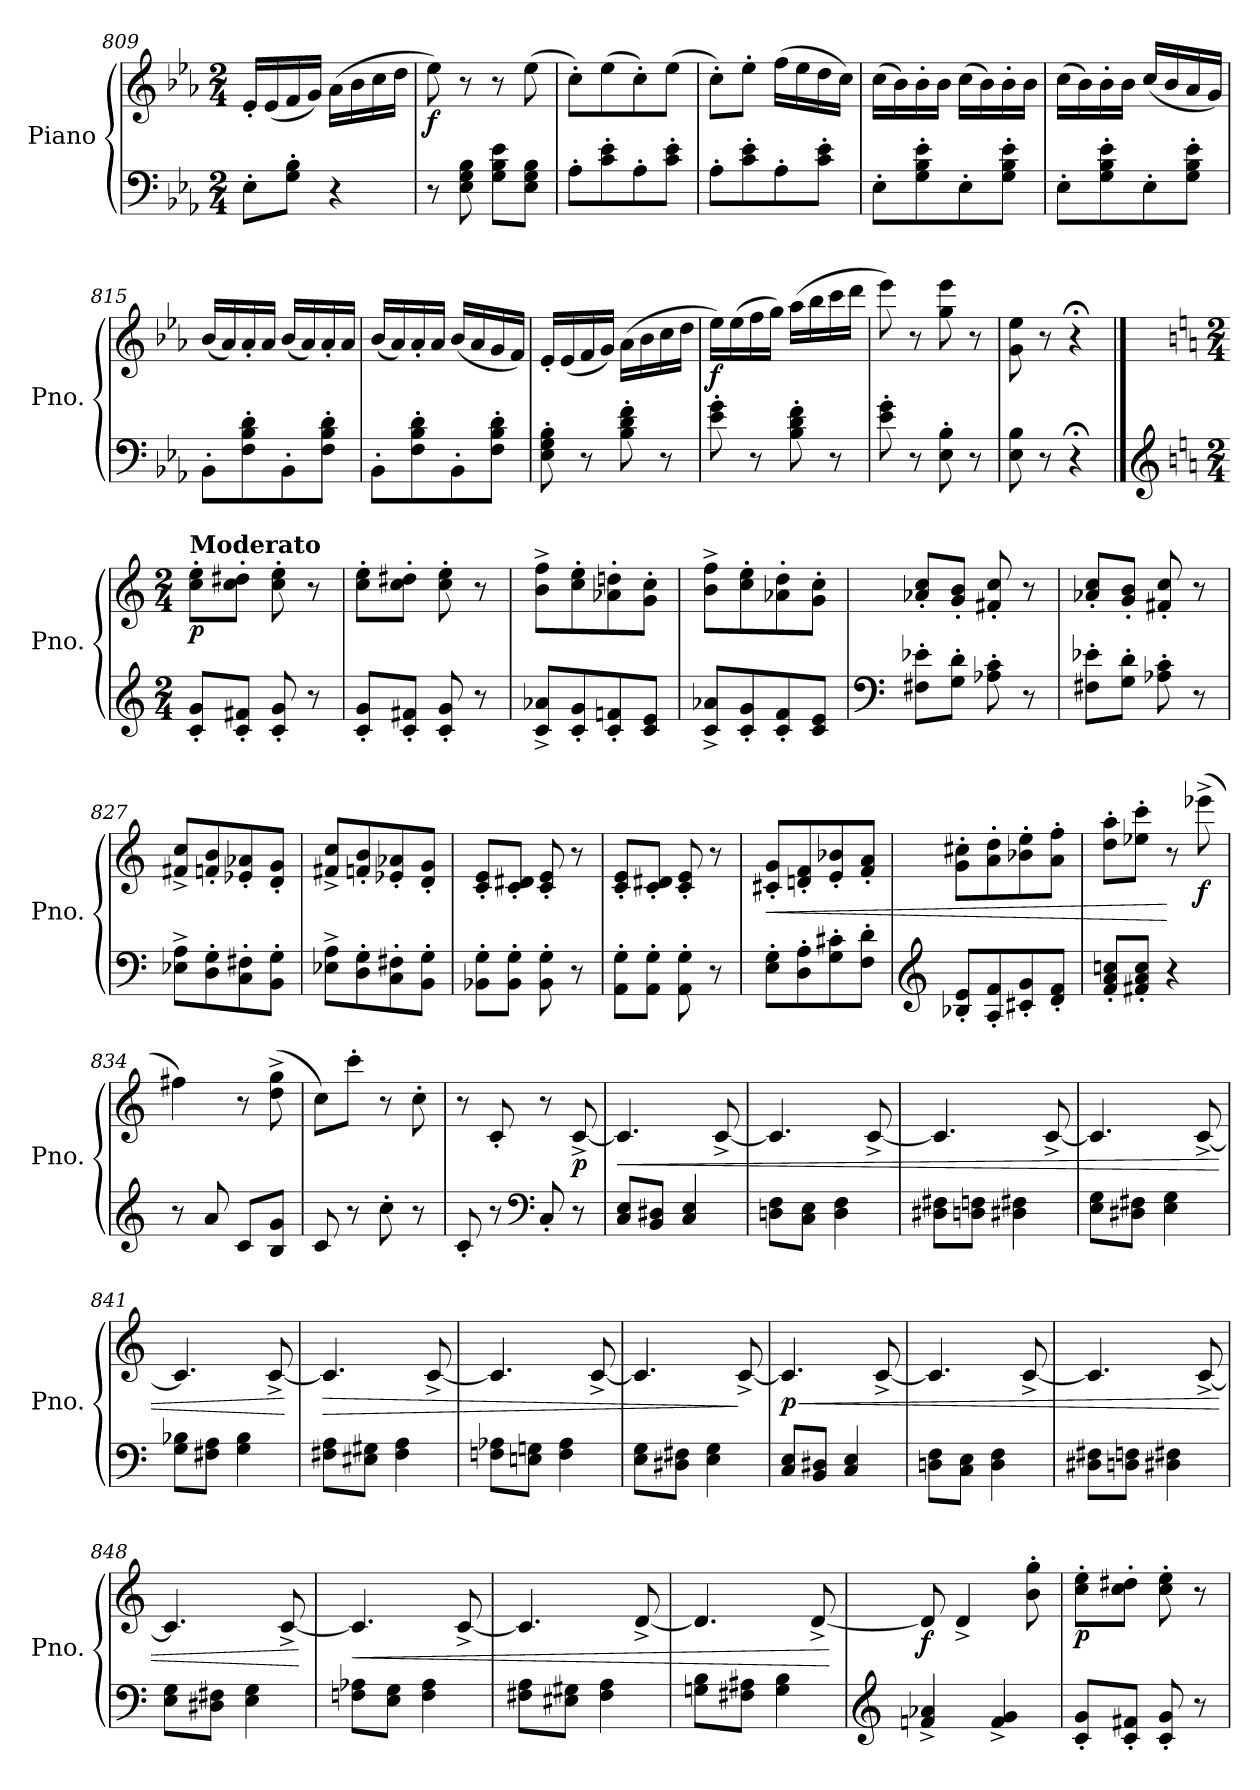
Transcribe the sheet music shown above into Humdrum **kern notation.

**kern	**kern	**dynam
*part1	*part1	*part1
*staff2	*staff1	*staff1/2
*I"Piano	*	*
*I'Pno.	*	*
!!LO:LB:g=z
*clefF4	*clefG2	*
*k[b-e-a-]	*k[b-e-a-]	*
*M2/4	*M2/4	*
=809	=809	=809
8E-'\L	16e-'/LL	.
.	(16e-/	.
8G\' 8B-\'J	16f/	.
.	16g/JJ)	.
4r	(16a-\LL	.
.	16b-\	.
.	16cc\	.
.	16dd\JJ	.
=810	=810	=810
!	!	!LO:DY:b
8r	8ee-\)	f
8E-\ 8G\ 8B-\	8r	.
8G\ 8B-\ 8e-\L	8r	.
8E-\ 8G\ 8B-\J	(8ee-\	.
=811	=811	=811
8A-'\L	8cc'\L)	.
8c\' 8e-\'	(8ee-\	.
8A-'\	8cc'\)	.
8c\' 8e-\'J	(8ee-\J	.
=812	=812	=812
8A-'\L	8cc'\L)	.
8c\' 8e-\'	8ee-'\J	.
8A-'\	(16ff\LL	.
.	16ee-\	.
8c\' 8e-\'J	16dd\	.
.	16cc\JJ)	.
=813	=813	=813
8E-'\L	(16cc\LL	.
.	16b-\)	.
8G\' 8B-\' 8e-\'	16b-'\	.
.	16b-\JJ	.
8E-'\	(16cc\LL	.
.	16b-\)	.
8G\' 8B-\' 8e-\'J	16b-'\	.
.	16b-\JJ	.
=814	=814	=814
8E-'\L	(16cc\LL	.
.	16b-\)	.
8G\' 8B-\' 8e-\'	16b-'\	.
.	16b-\JJ	.
8E-'\	(16cc/LL	.
.	16b-/	.
8G\' 8B-\' 8e-\'J	16a-/	.
.	16g/JJ)	.
!!LO:LB:g=z
=815	=815	=815
8BB-'\L	(16b-/LL	.
.	16a-/)	.
8F\' 8B-\' 8d\'	16a-'/	.
.	16a-/JJ	.
8BB-'\	(16b-/LL	.
.	16a-/)	.
8F\' 8B-\' 8d\'J	16a-'/	.
.	16a-/JJ	.
=816	=816	=816
8BB-'\L	(16b-/LL	.
.	16a-/)	.
8F\' 8B-\' 8d\'	16a-'/	.
.	16a-/JJ	.
8BB-'\	(16b-/LL	.
.	16a-/	.
8F\' 8B-\' 8d\'J	16g/	.
.	16f/JJ)	.
=817	=817	=817
8E-\' 8G\' 8B-\'	16e-'/LL	.
.	(16e-/	.
8r	16f/	.
.	16g/JJ)	.
8B-\' 8d\' 8f\'	(16a-\LL	.
.	16b-\	.
8r	16cc\	.
.	16dd\JJ	.
=818	=818	=818
!	!	!LO:DY:b
8e-\' 8g\'	16ee-\LL)	f
.	(16ee-\	.
8r	16ff\	.
.	16gg\JJ)	.
8B-\' 8d\' 8f\'	(16aa-\LL	.
.	16bb-\	.
8r	16ccc\	.
.	16ddd\JJ	.
=819	=819	=819
8e-\' 8g\'	8eee-\)	.
8r	8r	.
8E-\' 8B-\'	8gg\ 8eee-\	.
8r	8r	.
=820	=820	=820
8E-\ 8B-\	8g\ 8ee-\	.
8r	8r	.
4r;<	4r;<	.
!!LO:LB:g=z
==821	==821	==821
*clefG2	*	*
*k[]	*k[]	*
*M2/4	*M2/4	*
!	!LO:TX:a:B:t=Moderato	!
!	!	!LO:DY:b
8c/' 8g/'L	8cc\' 8ee\'L	p
8c/' 8f#X/'J	8cc\' 8dd#X\'J	.
8c/' 8g/'	8cc\' 8ee\'	.
8r	8r	.
=822	=822	=822
8c/' 8g/'L	8cc\' 8ee\'L	.
8c/' 8f#X/'J	8cc\' 8dd#X\'J	.
8c/' 8g/'	8cc\' 8ee\'	.
8r	8r	.
=823	=823	=823
8c/^ 8a-X/^L	8b\^ 8ff\^L	.
8c/' 8g/'	8cc\' 8ee\'	.
8c/' 8fn/'	8a-X\' 8ddn\'	.
8c/ 8e/J	8g\' 8cc\'J	.
=824	=824	=824
8c/^ 8a-X/^L	8b\^ 8ff\^L	.
8c/' 8g/'	8cc\' 8ee\'	.
8c/' 8f/'	8a-X\' 8dd\'	.
8c/ 8e/J	8g\' 8cc\'J	.
=825	=825	=825
*clefF4	*	*
8F#X\' 8e-X\'L	8a-X/' 8cc/'L	.
8G\' 8d\'J	8g/' 8b/'J	.
8A-X\' 8c\'	8f#X/' 8cc/'	.
8r	8r	.
=826	=826	=826
8F#X\' 8e-X\'L	8a-X/' 8cc/'L	.
8G\' 8d\'J	8g/' 8b/'J	.
8A-X\' 8c\'	8f#X/' 8cc/'	.
8r	8r	.
=827	=827	=827
8E-X\^ 8A\^L	8f#X/^ 8cc/^L	.
8D\' 8G\'	8fn/' 8b/'	.
8C\' 8F#X\'	8e-X/' 8a-X/'	.
8BB\' 8G\'J	8d/' 8g/'J	.
!!LO:PB:g=z
=828	=828	=828
8E-X\^ 8A\^L	8f#X/^ 8cc/^L	.
8D\' 8G\'	8fn/' 8b/'	.
8C\' 8F#X\'	8e-X/' 8a-X/'	.
8BB\' 8G\'J	8d/' 8g/'J	.
=829	=829	=829
8BB-X\' 8G\'L	8c/' 8e/'L	.
8BB-\' 8G\'J	8c/' 8d#X/'J	.
8BB-\' 8G\'	8c/' 8e/'	.
8r	8r	.
=830	=830	=830
8AA\' 8G\'L	8c/' 8e/'L	.
8AA\' 8G\'J	8c/' 8d#X/'J	.
8AA\' 8G\'	8c/' 8e/'	.
8r	8r	.
=831	=831	=831
!	!	!LO:HP:b
8E\' 8G\'L	8c#X/' 8g/'L	<
8D\' 8A\'	8dn/' 8f/'	.
8G\' 8c#X\'	8e/' 8b-X/'	.
8F\' 8d\'J	8f/' 8a/'J	.
=832	=832	=832
*clefG2	*	*
8B-X/' 8e/'L	8g\' 8cc#X\'L	.
8A/' 8f/'	8a\' 8dd\'	.
8c#X/' 8g/'	8b-X\' 8ee\'	.
8d/' 8f/'J	8a\' 8ff\'J	.
=833	=833	=833
8f/' 8a/' 8ccn/'L	8dd\' 8aa\'L	.
8f#X/' 8a/' 8cc/'J	8ee-X\' 8ccc\'J	.
4r	8r	[
!	!	!LO:DY:b
.	(8eee-X^\	f
=834	=834	=834
8r	4ff#X\)	.
8a/	.	.
8c/L	8r	.
8B/ 8g/J	(8dd\^ 8gg\^	.
=835	=835	=835
8c/	8cc\L)	.
8r	8ccc'\J	.
8cc'\	8r	.
8r	8cc'\	.
!!LO:LB:g=z
=836	=836	=836
8c'/	8r	.
8r	8c'/	.
*clefF4	*	*
8C'/	8r	.
!	!	!LO:DY:b
8r	[8c^/	p
=837	=837	=837
!	!	!LO:HP:b
8C/ 8E/L	4.c/]	<
8BB/ 8D#X/J	.	.
4C/ 4E/	.	.
.	[8c^/	.
=838	=838	=838
8Dn\ 8F\L	4.c/]	.
8C\ 8E\J	.	.
4D\ 4F\	.	.
.	[8c^/	.
=839	=839	=839
8D#X\ 8F#X\L	4.c/]	.
8Dn\ 8Fn\J	.	.
4D#X\ 4F#X\	.	.
.	[8c^/	.
=840	=840	=840
8E\ 8G\L	4.c/]	.
8D#X\ 8F#X\J	.	.
4E\ 4G\	.	.
.	[8c^/	.
=841	=841	=841
8G\ 8B-X\L	4.c/]	.
8F#X\ 8A\J	.	.
4G\ 4B-\	.	.
.	[8c^/	.
.	.	[
=842	=842	=842
!	!	!LO:HP:b
8F#X\ 8A\L	4.c/]	>
8E#X\ 8G#X\J	.	.
4F#\ 4A\	.	.
.	[8c^/	.
=843	=843	=843
8Fn\ 8A-X\L	4.c/]	.
8En\ 8Gn\J	.	.
4F\ 4A-\	.	.
.	[8c^/	.
!!LO:LB:g=z
=844	=844	=844
8E\ 8G\L	4.c/]	.
8D#X\ 8F#X\J	.	.
4E\ 4G\	.	.
.	[8c^/	]
=845	=845	=845
!	!	!LO:HP:b
!	!	!LO:DY:n=1:b
8C/ 8E/L	4.c/]	< p
8BB/ 8D#X/J	.	.
4C/ 4E/	.	.
.	[8c^/	.
=846	=846	=846
8Dn\ 8F\L	4.c/]	.
8C\ 8E\J	.	.
4D\ 4F\	.	.
.	[8c^/	.
=847	=847	=847
8D#X\ 8F#X\L	4.c/]	.
8Dn\ 8Fn\J	.	.
4D#X\ 4F#X\	.	.
.	[8c^/	.
=848	=848	=848
8E\ 8G\L	4.c/]	.
8D#X\ 8F#X\J	.	.
4E\ 4G\	.	.
.	[8c^/	.
.	.	[
=849	=849	=849
!	!	!LO:HP:b
8Fn\ 8A-X\L	4.c/]	<
8E\ 8G\J	.	.
4F\ 4A-\	.	.
.	[8c^/	.
=850	=850	=850
8F#X\ 8A\L	4.c/]	.
8E#X\ 8G#X\J	.	.
4F#\ 4A\	.	.
.	[8d^/	.
=851	=851	=851
8Gn\ 8B\L	4.d/]	.
8F#X\ 8A#X\J	.	.
4G\ 4B\	.	.
.	[8d^/	.
.	.	[
=852	=852	=852
*clefG2	*	*
!	!	!LO:DY:b
4fn/^ 4a-X/^	8d/]	f
.	4d^/	.
4f/^ 4g/^	.	.
.	8b\' 8gg\'	.
!!LO:LB:g=z
=853	=853	=853
!	!	!LO:DY:b
8c/' 8g/'L	8cc\' 8ee\'L	p
8c/' 8f#X/'J	8cc\' 8dd#X\'J	.
8c/' 8g/'	8cc\' 8ee\'	.
8r	8r	.
=	=	=
*-	*-	*-
